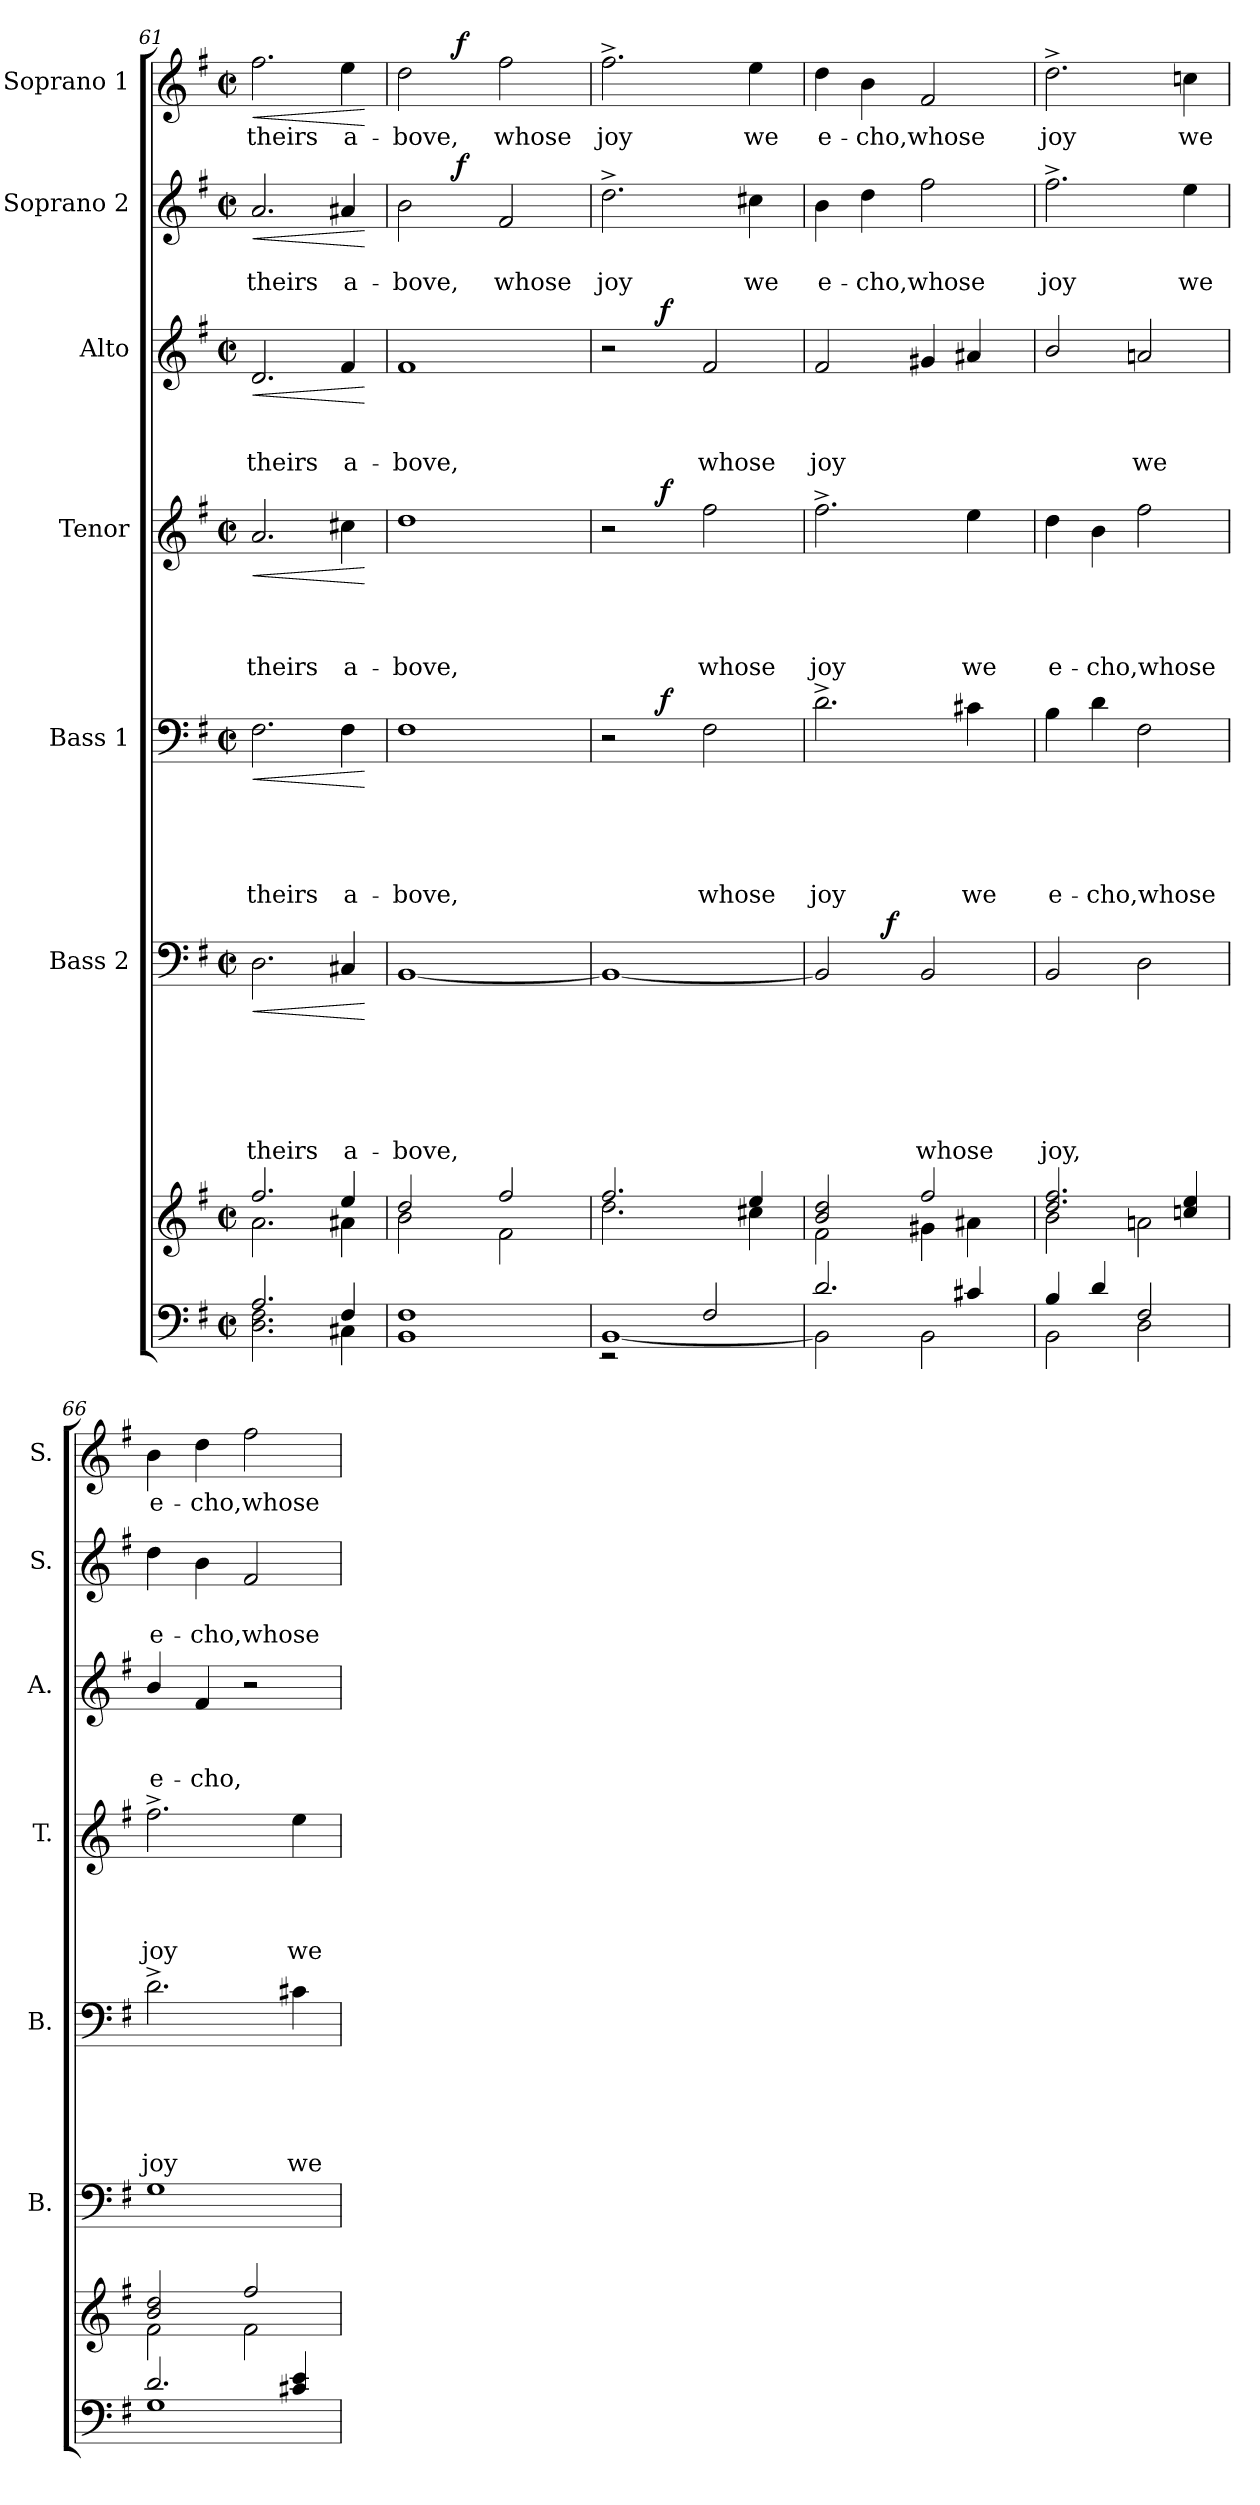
**kern	**kern	**kern	**text	**text	**text	**text	**text	**text	**dynam	**kern	**text	**text	**text	**text	**text	**dynam	**kern	**text	**text	**text	**text	**dynam	**kern	**text	**text	**text	**dynam	**kern	**text	**text	**dynam	**kern	**text	**dynam
*part8	*part7	*part6	*part6	*part6	*part6	*part6	*part6	*part6	*part6	*part5	*part5	*part5	*part5	*part5	*part5	*part5	*part4	*part4	*part4	*part4	*part4	*part4	*part3	*part3	*part3	*part3	*part3	*part2	*part2	*part2	*part2	*part1	*part1	*part1
*staff8	*staff7	*staff6	*staff6	*staff6	*staff6	*staff6	*staff6	*staff6	*staff6	*staff5	*staff5	*staff5	*staff5	*staff5	*staff5	*staff5	*staff4	*staff4	*staff4	*staff4	*staff4	*staff4	*staff3	*staff3	*staff3	*staff3	*staff3	*staff2	*staff2	*staff2	*staff2	*staff1	*staff1	*staff1
*	*	*I"Bass 2	*	*	*	*	*	*	*	*I"Bass 1	*	*	*	*	*	*	*I"Tenor	*	*	*	*	*	*I"Alto	*	*	*	*	*I"Soprano 2	*	*	*	*I"Soprano 1	*	*
*	*	*I'B.	*	*	*	*	*	*	*	*I'B.	*	*	*	*	*	*	*I'T.	*	*	*	*	*	*I'A.	*	*	*	*	*I'S.	*	*	*	*I'S.	*	*
*clefF4	*clefG2	*clefF4	*	*	*	*	*	*	*	*clefF4	*	*	*	*	*	*	*clefG2	*	*	*	*	*	*clefG2	*	*	*	*	*clefG2	*	*	*	*clefG2	*	*
*k[f#]	*k[f#]	*k[f#]	*	*	*	*	*	*	*	*k[f#]	*	*	*	*	*	*	*k[f#]	*	*	*	*	*	*k[f#]	*	*	*	*	*k[f#]	*	*	*	*k[f#]	*	*
*G:	*G:	*G:	*	*	*	*	*	*	*	*G:	*	*	*	*	*	*	*G:	*	*	*	*	*	*G:	*	*	*	*	*G:	*	*	*	*G:	*	*
*M2/2	*M2/2	*M2/2	*	*	*	*	*	*	*	*M2/2	*	*	*	*	*	*	*M2/2	*	*	*	*	*	*M2/2	*	*	*	*	*M2/2	*	*	*	*M2/2	*	*
*met(c|)	*met(c|)	*met(c|)	*	*	*	*	*	*	*	*met(c|)	*	*	*	*	*	*	*met(c|)	*	*	*	*	*	*met(c|)	*	*	*	*	*met(c|)	*	*	*	*met(c|)	*	*
=61	=61	=61	=61	=61	=61	=61	=61	=61	=61	=61	=61	=61	=61	=61	=61	=61	=61	=61	=61	=61	=61	=61	=61	=61	=61	=61	=61	=61	=61	=61	=61	=61	=61	=61
*^	*^	*	*	*	*	*	*	*	*	*	*	*	*	*	*	*	*	*	*	*	*	*	*	*	*	*	*	*	*	*	*	*	*	*
!	!	!	!	!	!	!	!	!	!	!LO:LY:b	!LO:HP:b	!	!	!	!	!	!LO:LY:b	!LO:HP:b	!	!	!	!	!LO:LY:b	!LO:HP:b	!	!	!	!LO:LY:b	!LO:HP:b	!	!	!LO:LY:b	!LO:HP:b	!	!LO:LY:b	!LO:HP:b
2.A/	2.D\ 2.F#\	2.ff#/	2.a\	2.D\	.	.	.	.	.	theirs	<	2.F#\	.	.	.	.	theirs	<	2.a/	.	.	.	theirs	<	2.d/	.	.	theirs	<	2.a/	.	theirs	<	2.ff#\	theirs	<
!	!	!	!	!	!	!	!	!	!	!LO:LY:b	!	!	!	!	!	!	!LO:LY:b	!	!	!	!	!	!LO:LY:b	!	!	!	!	!LO:LY:b	!	!	!	!LO:LY:b	!	!	!LO:LY:b	!
4F#/	4C#X\	4ee/	4a#X\	4C#X/	.	.	.	.	.	a-	.	4F#\	.	.	.	.	a-	.	4cc#X\	.	.	.	a-	.	4f#/	.	.	a-	.	4a#X/	.	a-	.	4ee\	a-	.
*v	*v	*	*	*	*	*	*	*	*	*	*	*	*	*	*	*	*	*	*	*	*	*	*	*	*	*	*	*	*	*	*	*	*	*	*	*
*	*v	*v	*	*	*	*	*	*	*	*	*	*	*	*	*	*	*	*	*	*	*	*	*	*	*	*	*	*	*	*	*	*	*	*	*
.	.	.	.	.	.	.	.	.	[	.	.	.	.	.	.	[	.	.	.	.	.	[	.	.	.	.	[	.	.	.	[	.	.	[
=62	=62	=62	=62	=62	=62	=62	=62	=62	=62	=62	=62	=62	=62	=62	=62	=62	=62	=62	=62	=62	=62	=62	=62	=62	=62	=62	=62	=62	=62	=62	=62	=62	=62	=62
*	*^	*	*	*	*	*	*	*	*	*	*	*	*	*	*	*	*	*	*	*	*	*	*	*	*	*	*	*	*	*	*	*	*	*
!	!	!	!	!	!	!	!	!	!LO:LY:b	!	!	!	!	!	!	!LO:LY:b	!	!	!	!	!	!LO:LY:b	!	!	!	!	!LO:LY:b	!	!	!	!LO:LY:b	!	!	!LO:LY:b	!
*	*	*	*	*	*	*	*	*	*	*	*	*	*	*	*	*	*	*	*	*	*	*	*	*	*	*	*	*	*^	*	*	*	*^	*	*
1BB 1F#	2dd/	2b\	[<1BB	.	.	.	.	.	-bove,	.	1F#	.	.	.	.	-bove,	.	1dd	.	.	.	-bove,	.	1f#	.	.	-bove,	.	2b\	4ryy	.	-bove,	.	2dd\	4ryy	-bove,	.
.	.	.	.	.	.	.	.	.	.	.	.	.	.	.	.	.	.	.	.	.	.	.	.	.	.	.	.	.	.	32ryy	.	.	.	.	32ryy	.	.
!	!	!	!	!	!	!	!	!	!	!	!	!	!	!	!	!	!	!	!	!	!	!	!	!	!	!	!	!	!	!	!	!	!LO:DY:a	!	!	!	!LO:DY:a
.	.	.	.	.	.	.	.	.	.	.	.	.	.	.	.	.	.	.	.	.	.	.	.	.	.	.	.	.	.	2ryy	.	.	f	.	2ryy	.	f
!	!	!	!	!	!	!	!	!	!	!	!	!	!	!	!	!	!	!	!	!	!	!	!	!	!	!	!	!	!	!	!	!LO:LY:b	!	!	!	!LO:LY:b	!
.	2ff#/	2f#\	.	.	.	.	.	.	.	.	.	.	.	.	.	.	.	.	.	.	.	.	.	.	.	.	.	.	2f#/	.	.	whose	.	2ff#\	.	whose	.
.	.	.	.	.	.	.	.	.	.	.	.	.	.	.	.	.	.	.	.	.	.	.	.	.	.	.	.	.	.	8..ryy	.	.	.	.	8..ryy	.	.
=63	=63	=63	=63	=63	=63	=63	=63	=63	=63	=63	=63	=63	=63	=63	=63	=63	=63	=63	=63	=63	=63	=63	=63	=63	=63	=63	=63	=63	=63	=63	=63	=63	=63	=63	=63	=63	=63
*^	*	*	*	*	*	*	*	*	*	*	*	*	*	*	*	*	*	*	*	*	*	*	*	*	*	*	*	*	*	*	*	*	*	*	*	*	*
!	!	!	!	!	!	!	!	!	!	!	!	!	!	!	!	!	!	!	!	!	!	!	!	!	!	!	!	!	!	!	!	!	!LO:LY:b	!	!	!	!LO:LY:b	!
*	*	*	*	*	*	*	*	*	*	*	*	*	*	*	*	*	*	*	*	*	*	*	*	*	*	*	*	*	*	*v	*v	*	*	*	*	*	*	*
*	*	*	*	*	*	*	*	*	*	*	*	*^	*	*	*	*	*	*	*^	*	*	*	*	*	*^	*	*	*	*	*	*	*	*	*v	*v	*	*
2rEE	[<1BB	2.ff#/	2.dd\	1BB_	.	.	.	.	.	.	.	2r	4ryy	.	.	.	.	.	.	2r	4ryy	.	.	.	.	.	2r	4ryy	.	.	.	.	2.dd^>\	.	joy	.	2.ff#^>\	joy	.
.	.	.	.	.	.	.	.	.	.	.	.	.	32ryy	.	.	.	.	.	.	.	32ryy	.	.	.	.	.	.	32ryy	.	.	.	.	.	.	.	.	.	.	.
!	!	!	!	!	!	!	!	!	!	!	!	!	!	!	!	!	!	!	!LO:DY:a	!	!	!	!	!	!	!LO:DY:a	!	!	!	!	!	!LO:DY:a	!	!	!	!	!	!	!
.	.	.	.	.	.	.	.	.	.	.	.	.	2ryy	.	.	.	.	.	f	.	2ryy	.	.	.	.	f	.	2ryy	.	.	.	f	.	.	.	.	.	.	.
!	!	!	!	!	!	!	!	!	!	!	!	!	!	!	!	!	!	!LO:LY:b	!	!	!	!	!	!	!LO:LY:b	!	!	!	!	!	!LO:LY:b	!	!	!	!	!	!	!	!
2F#/	.	.	.	.	.	.	.	.	.	.	.	2F#\	.	.	.	.	.	whose	.	2ff#\	.	.	.	.	whose	.	2f#/	.	.	.	whose	.	.	.	.	.	.	.	.
!	!	!	!	!	!	!	!	!	!	!	!	!	!	!	!	!	!	!	!	!	!	!	!	!	!	!	!	!	!	!	!	!	!	!	!LO:LY:b	!	!	!LO:LY:b	!
.	.	4ee/	4cc#X\	.	.	.	.	.	.	.	.	.	.	.	.	.	.	.	.	.	.	.	.	.	.	.	.	.	.	.	.	.	4cc#X\	.	we	.	4ee\	we	.
.	.	.	.	.	.	.	.	.	.	.	.	.	8..ryy	.	.	.	.	.	.	.	8..ryy	.	.	.	.	.	.	8..ryy	.	.	.	.	.	.	.	.	.	.	.
=64	=64	=64	=64	=64	=64	=64	=64	=64	=64	=64	=64	=64	=64	=64	=64	=64	=64	=64	=64	=64	=64	=64	=64	=64	=64	=64	=64	=64	=64	=64	=64	=64	=64	=64	=64	=64	=64	=64	=64
!	!	!	!	!	!	!	!	!	!	!	!	!	!	!	!	!	!	!LO:LY:b	!	!	!	!	!	!	!LO:LY:b	!	!	!	!	!	!LO:LY:b	!	!	!	!LO:LY:b	!	!	!LO:LY:b	!
*	*	*	*	*	*	*	*	*	*	*	*	*v	*v	*	*	*	*	*	*	*	*	*	*	*	*	*	*v	*v	*	*	*	*	*	*	*	*	*	*	*
*	*	*	*	*^	*	*	*	*	*	*	*	*	*	*	*	*	*	*	*v	*v	*	*	*	*	*	*	*	*	*	*	*	*	*	*	*	*	*
2.d/	2BB\]	2b/ 2dd/	2f#\	2BB/]	4ryy	.	.	.	.	.	.	.	2.d^>\	.	.	.	.	joy	.	2.ff#^>\	.	.	.	joy	.	2f#/	.	.	joy	.	4b\	.	e-	.	4dd\	e-	.
!	!	!	!	!	!	!	!	!	!	!	!	!	!	!	!	!	!	!	!	!	!	!	!	!	!	!	!	!	!	!	!	!	!LO:LY:b	!	!	!LO:LY:b	!
.	.	.	.	.	16.ryy	.	.	.	.	.	.	.	.	.	.	.	.	.	.	.	.	.	.	.	.	.	.	.	.	.	4dd\	.	-cho,whose	.	4b\	-cho,whose	.
!	!	!	!	!	!	!	!	!	!	!	!	!LO:DY:a	!	!	!	!	!	!	!	!	!	!	!	!	!	!	!	!	!	!	!	!	!	!	!	!	!
.	.	.	.	.	2ryy	.	.	.	.	.	.	f	.	.	.	.	.	.	.	.	.	.	.	.	.	.	.	.	.	.	.	.	.	.	.	.	.
!	!	!	!	!	!	!	!	!	!	!	!LO:LY:b	!	!	!	!	!	!	!	!	!	!	!	!	!	!	!	!	!	!	!	!	!	!	!	!	!	!
.	2BB\	2ff#/	4g#X\	2BB/	.	.	.	.	.	.	whose	.	.	.	.	.	.	.	.	.	.	.	.	.	.	4g#X/	.	.	.	.	2ff#\	.	.	.	2f#/	.	.
!	!	!	!	!	!	!	!	!	!	!	!	!	!	!	!	!	!	!LO:LY:b	!	!	!	!	!	!LO:LY:b	!	!	!	!	!	!	!	!	!	!	!	!	!
4c#X/	.	.	4a#X\	.	.	.	.	.	.	.	.	.	4c#X\	.	.	.	.	we	.	4ee\	.	.	.	we	.	4a#X/	.	.	.	.	.	.	.	.	.	.	.
.	.	.	.	.	8ryy	.	.	.	.	.	.	.	.	.	.	.	.	.	.	.	.	.	.	.	.	.	.	.	.	.	.	.	.	.	.	.	.
.	.	.	.	.	32ryy	.	.	.	.	.	.	.	.	.	.	.	.	.	.	.	.	.	.	.	.	.	.	.	.	.	.	.	.	.	.	.	.
=65	=65	=65	=65	=65	=65	=65	=65	=65	=65	=65	=65	=65	=65	=65	=65	=65	=65	=65	=65	=65	=65	=65	=65	=65	=65	=65	=65	=65	=65	=65	=65	=65	=65	=65	=65	=65	=65
!	!	!	!	!	!	!	!	!	!	!	!LO:LY:b	!	!	!	!	!	!	!LO:LY:b	!	!	!	!	!	!LO:LY:b	!	!	!	!	!	!	!	!	!LO:LY:b	!	!	!LO:LY:b	!
*	*	*	*	*v	*v	*	*	*	*	*	*	*	*	*	*	*	*	*	*	*	*	*	*	*	*	*	*	*	*	*	*	*	*	*	*	*	*
4B/	2BB\	2.dd/ 2.ff#/	2b\	2BB/	.	.	.	.	.	joy,	.	4B\	.	.	.	.	e-	.	4dd\	.	.	.	e-	.	2b/	.	.	.	.	2.ff#^>\	.	joy	.	2.dd^>\	joy	.
!	!	!	!	!	!	!	!	!	!	!	!	!	!	!	!	!	!LO:LY:b	!	!	!	!	!	!LO:LY:b	!	!	!	!	!	!	!	!	!	!	!	!	!
4d/	.	.	.	.	.	.	.	.	.	.	.	4d\	.	.	.	.	-cho,whose	.	4b\	.	.	.	-cho,whose	.	.	.	.	.	.	.	.	.	.	.	.	.
!	!	!	!	!	!	!	!	!	!	!	!	!	!	!	!	!	!	!	!	!	!	!	!	!	!	!	!	!LO:LY:b	!	!	!	!	!	!	!	!
2F#/	2D\	.	2an\	2D\	.	.	.	.	.	.	.	2F#\	.	.	.	.	.	.	2ff#\	.	.	.	.	.	2an/	.	.	we	.	.	.	.	.	.	.	.
!	!	!	!	!	!	!	!	!	!	!	!	!	!	!	!	!	!	!	!	!	!	!	!	!	!	!	!	!	!	!	!	!LO:LY:b	!	!	!LO:LY:b	!
.	.	4ccn/ 4ee/	.	.	.	.	.	.	.	.	.	.	.	.	.	.	.	.	.	.	.	.	.	.	.	.	.	.	.	4ee\	.	we	.	4ccn\	we	.
!!LO:PB:g=z
=66	=66	=66	=66	=66	=66	=66	=66	=66	=66	=66	=66	=66	=66	=66	=66	=66	=66	=66	=66	=66	=66	=66	=66	=66	=66	=66	=66	=66	=66	=66	=66	=66	=66	=66	=66	=66
!	!	!	!	!	!	!	!	!	!	!	!	!	!	!	!	!	!LO:LY:b	!	!	!	!	!	!LO:LY:b	!	!	!	!	!LO:LY:b	!	!	!	!LO:LY:b	!	!	!LO:LY:b	!
2.d/	1G	2b/ 2dd/	2f#\	1G	.	.	.	.	.	.	.	2.d^>\	.	.	.	.	joy	.	2.ff#^>\	.	.	.	joy	.	4b/	.	.	e-	.	4dd\	.	e-	.	4b\	e-	.
!	!	!	!	!	!	!	!	!	!	!	!	!	!	!	!	!	!	!	!	!	!	!	!	!	!	!	!	!LO:LY:b	!	!	!	!LO:LY:b	!	!	!LO:LY:b	!
.	.	.	.	.	.	.	.	.	.	.	.	.	.	.	.	.	.	.	.	.	.	.	.	.	4f#/	.	.	-cho,	.	4b\	.	-cho,whose	.	4dd\	-cho,whose	.
.	.	2ff#/	2f#\	.	.	.	.	.	.	.	.	.	.	.	.	.	.	.	.	.	.	.	.	.	2r	.	.	.	.	2f#/	.	.	.	2ff#\	.	.
!	!	!	!	!	!	!	!	!	!	!	!	!	!	!	!	!	!LO:LY:b	!	!	!	!	!	!LO:LY:b	!	!	!	!	!	!	!	!	!	!	!	!	!
4c#X/ 4e/	.	.	.	.	.	.	.	.	.	.	.	4c#X\	.	.	.	.	we	.	4ee\	.	.	.	we	.	.	.	.	.	.	.	.	.	.	.	.	.
*v	*v	*	*	*	*	*	*	*	*	*	*	*	*	*	*	*	*	*	*	*	*	*	*	*	*	*	*	*	*	*	*	*	*	*	*	*
*	*v	*v	*	*	*	*	*	*	*	*	*	*	*	*	*	*	*	*	*	*	*	*	*	*	*	*	*	*	*	*	*	*	*	*	*
=	=	=	=	=	=	=	=	=	=	=	=	=	=	=	=	=	=	=	=	=	=	=	=	=	=	=	=	=	=	=	=	=	=	=
*-	*-	*-	*-	*-	*-	*-	*-	*-	*-	*-	*-	*-	*-	*-	*-	*-	*-	*-	*-	*-	*-	*-	*-	*-	*-	*-	*-	*-	*-	*-	*-	*-	*-	*-
